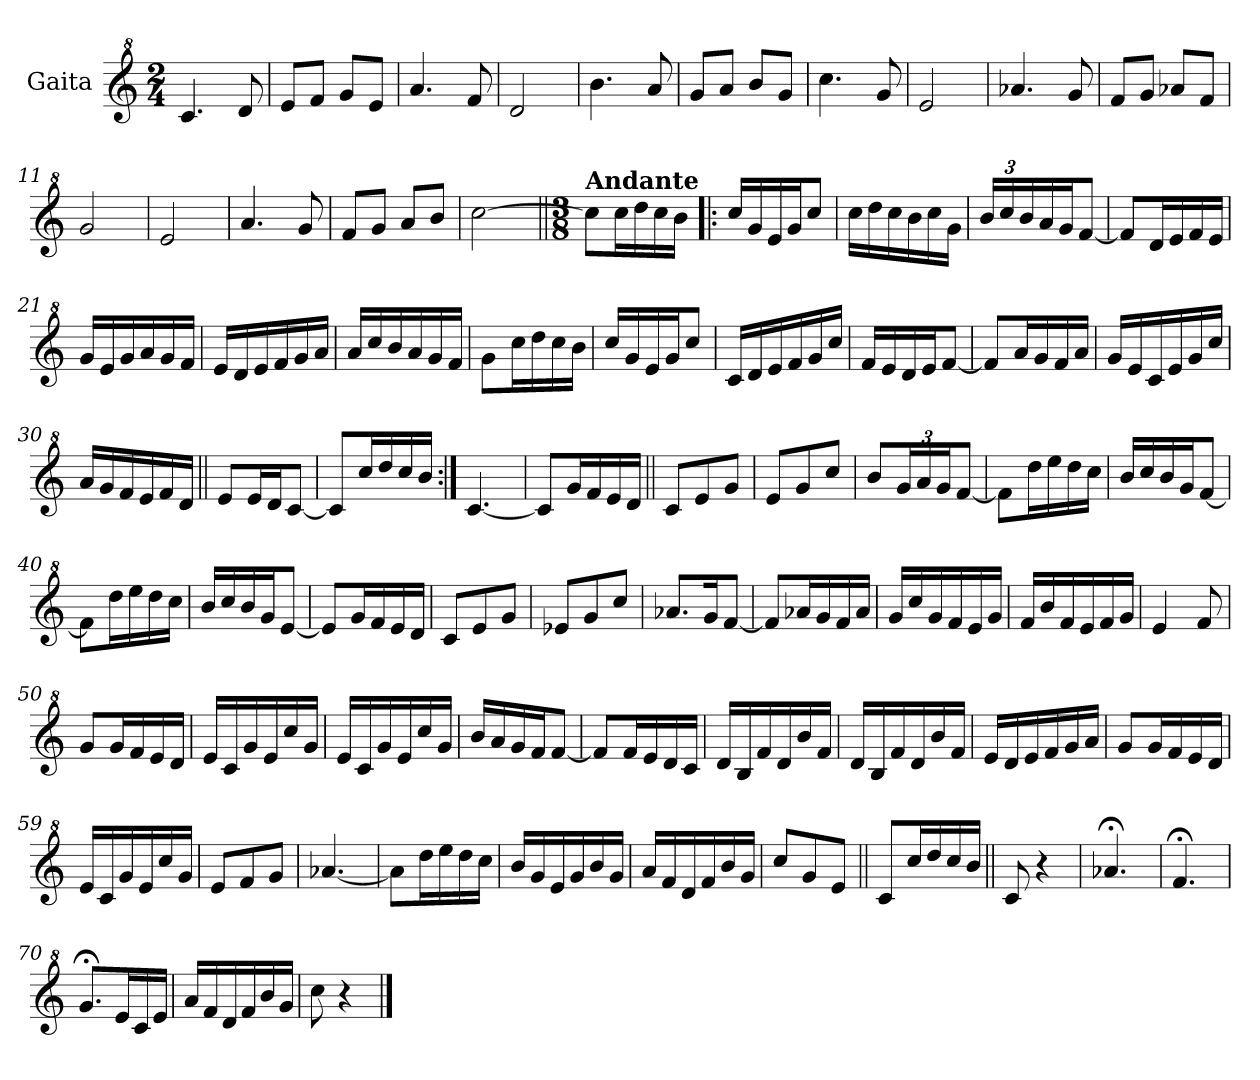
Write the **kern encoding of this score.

**kern
*part1
*staff1
*I"Gaita
*clefG^2
*k[]
*M2/4
*MM60
=1
4.cc/
8dd/
=2
8ee/L
8ff/J
8gg/L
8ee/J
=3
4.aa/
8ff/
=4
2dd/
=5
4.bb\
8aa/
=6
8gg/L
8aa/J
8bb/L
8gg/J
=7
4.ccc\
8gg/
=8
2ee/
=9
4.aa-X/
8gg/
=10
8ff/L
8gg/J
8aa-X/L
8ff/J
=11
2gg/
!!LO:LB:g=z
=12
2ee/
=13
4.aa/
8gg/
=14
8ff/L
8gg/J
8aa/L
8bb/J
=15
[2ccc\
=16||
*M3/8
*MM114
!LO:TX:a:B:t=Andante
8ccc\L]
16ccc\L
16ddd\
16ccc\
16bb\JJ
=17!|:
16ccc/LL
16gg/
16ee/
16gg/J
8ccc/J
=18
16ccc\LL
16ddd\
16ccc\
16bb\
16ccc\
16gg\JJ
=19
*Xbrackettup
24bb/LL
24ccc/
24bb/
16aa/
16gg/J
[8ff/J
!!LO:LB:g=z
=20
8ff/L]
16dd/L
16ee/
16ff/
16ee/JJ
=21
16gg/LL
16ee/
16gg/
16aa/
16gg/
16ff/JJ
=22
16ee/LL
16dd/
16ee/
16ff/
16gg/
16aa/JJ
=23
16aa/LL
16ccc/
16bb/
16aa/
16gg/
16ff/JJ
=24
8gg\L
16ccc\L
16ddd\
16ccc\
16bb\JJ
=25
16ccc/LL
16gg/
16ee/
16gg/J
8ccc/J
=26
16cc/LL
16dd/
16ee/
16ff/
16gg/
16ccc/JJ
!!LO:LB:g=z
=27
16ff/LL
16ee/
16dd/
16ee/J
[8ff/J
=28
8ff/L]
16aa/L
16gg/
16ff/
16aa/JJ
=29
16gg/LL
16ee/
16cc/
16ee/
16gg/
16ccc/JJ
=30
16aa/LL
16gg/
16ff/
16ee/
16ff/
16dd/JJ
=31||
8ee/L
16ee/L
16dd/J
[8cc/J
=32
8cc/L]
16ccc/L
16ddd/
16ccc/
16bb/JJ
=33:|!
[4.cc/
=34
8cc/L]
16gg/L
16ff/
16ee/
16dd/JJ
!!LO:LB:g=z
=35||
8cc/L
8ee/
8gg/J
=36
8ee/L
8gg/
8ccc/J
=37
8bb/L
24gg/L
24aa/
24gg/J
[8ff/J
=38
8ff\L]
16ddd\L
16eee\
16ddd\
16ccc\JJ
=39
16bb/LL
16ccc/
16bb/
16gg/J
[8ff/J
=40
8ff\L]
16ddd\L
16eee\
16ddd\
16ccc\JJ
=41
16bb/LL
16ccc/
16bb/
16gg/J
[8ee/J
=42
8ee/L]
16gg/L
16ff/
16ee/
16dd/JJ
!!LO:LB:g=z
=43
8cc/L
8ee/
8gg/J
=44
8ee-X/L
8gg/
8ccc/J
=45
8.aa-X/L
16gg/K
[8ff/J
=46
8ff/L]
16aa-X/L
16gg/
16ff/
16aa-/JJ
=47
16gg/LL
16ccc/
16gg/
16ff/
16ee/
16gg/JJ
=48
16ff/LL
16bb/
16ff/
16ee/
16ff/
16gg/JJ
=49
4ee/
8ff/
=50
8gg/L
16gg/L
16ff/
16ee/
16dd/JJ
!!LO:LB:g=z
=51
16ee/LL
16cc/
16gg/
16ee/
16ccc/
16gg/JJ
=52
16ee/LL
16cc/
16gg/
16ee/
16ccc/
16gg/JJ
=53
16bb/LL
16aa/
16gg/
16ff/J
[8ff/J
=54
8ff/L]
16ff/L
16ee/
16dd/
16cc/JJ
=55
16dd/LL
16b/
16ff/
16dd/
16bb/
16ff/JJ
=56
16dd/LL
16b/
16ff/
16dd/
16bb/
16ff/JJ
=57
16ee/LL
16dd/
16ee/
16ff/
16gg/
16aa/JJ
!!LO:LB:g=z
=58
8gg/L
16gg/L
16ff/
16ee/
16dd/JJ
=59
16ee/LL
16cc/
16gg/
16ee/
16ccc/
16gg/JJ
=60
8ee/L
8ff/
8gg/J
=61
[4.aa-X/
=62
8aa-\L]
16ddd\L
16eee\
16ddd\
16ccc\JJ
=63
16bb/LL
16gg/
16ee/
16gg/
16bb/
16gg/JJ
=64
16aa/LL
16ff/
16dd/
16ff/
16bb/
16gg/JJ
=65
8ccc/L
8gg/
8ee/J
!!LO:LB:g=z
=66||
8cc/L
16ccc/L
16ddd/
16ccc/
16bb/JJ
=67||
8cc/
4r
=68
4.aa-X;</
=69
4.ff;</
=70
8.gg;</L
16ee/L
16cc/
16ee/JJ
=71
16aa/LL
16ff/
16dd/
16ff/
16bb/
16gg/JJ
=72
8ccc\
4r
==
*-
